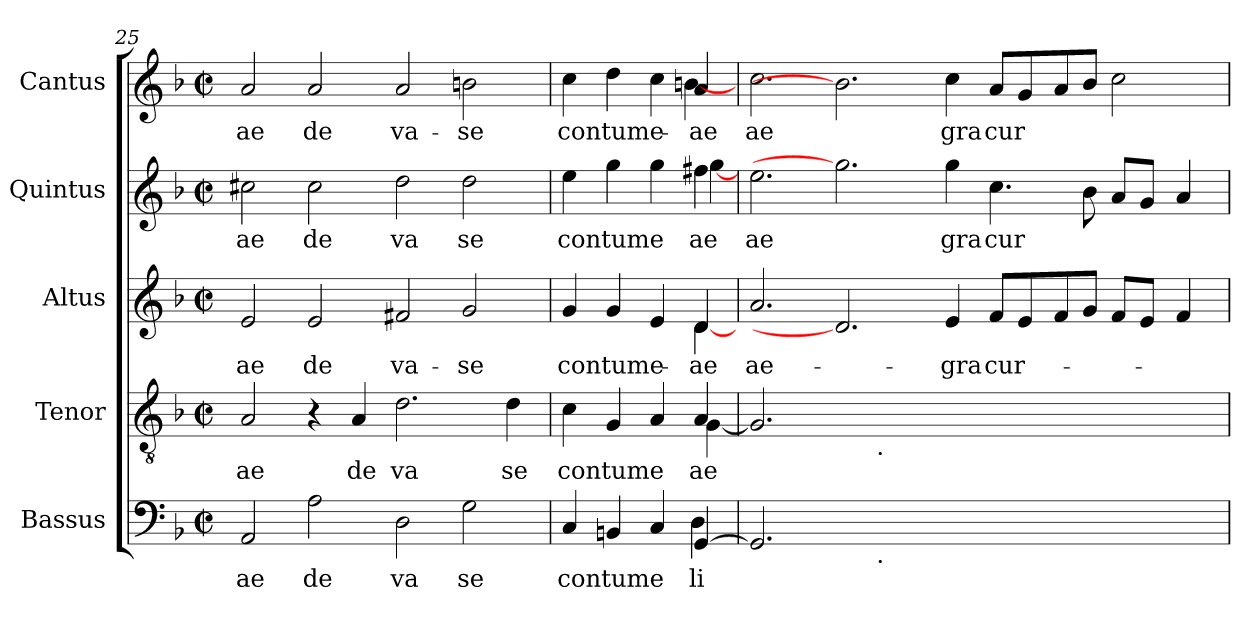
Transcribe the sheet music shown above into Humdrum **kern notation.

**kern	**text	**kern	**text	**kern	**text	**kern	**text	**kern	**text
*part5	*part5	*part4	*part4	*part3	*part3	*part2	*part2	*part1	*part1
*staff5	*staff5	*staff4	*staff4	*staff3	*staff3	*staff2	*staff2	*staff1	*staff1
*I"Bassus	*	*I"Tenor	*	*I"Altus	*	*I"Quintus	*	*I"Cantus	*
*clefF4	*	*clefGv2	*	*clefG2	*	*clefG2	*	*clefG2	*
*k[b-]	*	*k[b-]	*	*k[b-]	*	*k[b-]	*	*k[b-]	*
*F:	*	*F:	*	*F:	*	*F:	*	*F:	*
*M2/2	*	*M2/2	*	*M2/2	*	*M2/2	*	*M2/2	*
*met(c|)	*	*met(c|)	*	*met(c|)	*	*met(c|)	*	*met(c|)	*
=25	=25	=25	=25	=25	=25	=25	=25	=25	=25
!	!LO:LY:b:cj	!	!LO:LY:b:cj	!	!LO:LY:b:cj	!	!LO:LY:b:cj	!	!LO:LY:b:cj
2AA/	ae	2A/	ae	2e/	-ae	2cc#X\	ae	2a/	-ae
!	!LO:LY:b:cj	!	!	!	!LO:LY:b:cj	!	!LO:LY:b:cj	!	!LO:LY:b:cj
2A\	de	4r	.	2e/	de	2cc#\	de	2a/	de
!	!	!	!LO:LY:b:cj	!	!	!	!	!	!
.	.	4A/	de	.	.	.	.	.	.
!	!LO:LY:b:cj	!	!LO:LY:b:cj	!	!LO:LY:b:cj	!	!LO:LY:b:cj	!	!LO:LY:b:cj
2D\	va	2.d\	va	2f#X/	va-	2dd\	va	2a/	va-
!	!LO:LY:b:cj	!	!	!	!LO:LY:b:cj	!	!LO:LY:b:cj	!	!LO:LY:b:cj
2G\	se	.	.	2g/	-se	2dd\	se	2bn\	-se
!	!	!	!LO:LY:b:cj	!	!	!	!	!	!
.	.	4d\	se	.	.	.	.	.	.
=26	=26	=26	=26	=26	=26	=26	=26	=26	=26
!	!LO:LY:b	!	!LO:LY:b	!	!LO:LY:b	!	!LO:LY:b	!	!LO:LY:b
*^	*	*^	*	*^	*	*^	*	*^	*
4C/	2.ryy	contume	4c\	2.ryy	contume	4g/	2.ryy	contume-	4ee\	2.ryy	contume	4cc\	2.ryy	contume-
4BBn/	.	.	4G/	.	.	4g/	.	.	4gg\	.	.	4dd\	.	.
4C/	.	.	4A/	.	.	4e/	.	.	4gg\	.	.	4cc\	.	.
!	!	!LO:LY:b:cj	!	!	!	!	!	!	!	!	!	!	!	!
!	!	!LO:LY:b:cj	!	!	!LO:LY:b:cj	!	!	!	!	!	!	!	!	!
!	!	!	!	!	!LO:LY:b:cj	!	!	!LO:LY:b:cj	!	!	!	!	!	!
!	!	!	!	!	!	!	!	!LO:LY:b:cj	!	!	!LO:LY:b:cj	!	!	!
!	!	!	!	!	!	!	!	!	!	!	!LO:LY:b:cj	!	!	!LO:LY:b:cj
!	!	!	!	!	!	!	!	!	!	!	!	!	!	!LO:LY:b:cj
[4GG	4D\	li	4A/	[4G	ae	4d/	[4d	-ae	4ff#X\	[4gg	ae	4a/	[4bn	-ae
!!LO:LB:g=z
=27	=27	=27	=27	=27	=27	=27	=27	=27	=27	=27	=27	=27	=27	=27
!	!	!	!	!	!	!	!	!LO:LY:b:cj	!	!	!LO:LY:b:cj	!	!	!LO:LY:b:cj
*v	*v	*	*	*	*	*v	*v	*	*v	*v	*	*v	*v	*
*	*	*v	*v	*	*	*	*	*	*	*
2.GG]	.	2.G]	.	2.a/	ae-	2.ee\	ae	2.cc\	ae
8..ryy	.	8..ryy	.	2.d]	.	2.gg]	.	2.b]	.
!	!	!LO:TX:b:t=.	!	!	!	!	!	!	!
!LO:TX:b:t=.	!	!	!	!	!	!	!	!	!
1ryy	.	1ryy	.	.	.	.	.	.	.
!	!	!	!	!	!LO:LY:b:cj	!	!LO:LY:b:cj	!	!LO:LY:b:cj
.	.	.	.	4e/	-gra	4gg\	gra	4cc\	gra
!	!	!	!	!	!LO:LY:b	!	!LO:LY:b	!	!LO:LY:b
.	.	.	.	8f/L	cur-	4.cc\	cur	8a/L	cur
.	.	.	.	8e/	.	.	.	8g/	.
2ryy	.	2ryy	.	.	.	.	.	.	.
.	.	.	.	8f/	.	.	.	8a/	.
.	.	.	.	8g/J	.	8b-\	.	8b-/J	.
.	.	.	.	8f/L	.	8a/L	.	2cc\	.
.	.	.	.	8e/J	.	8g/J	.	.	.
4ryy	.	4ryy	.	.	.	.	.	.	.
.	.	.	.	4f/	.	4a/	.	.	.
32ryy	.	32ryy	.	.	.	.	.	.	.
=	=	=	=	=	=	=	=	=	=
*-	*-	*-	*-	*-	*-	*-	*-	*-	*-
